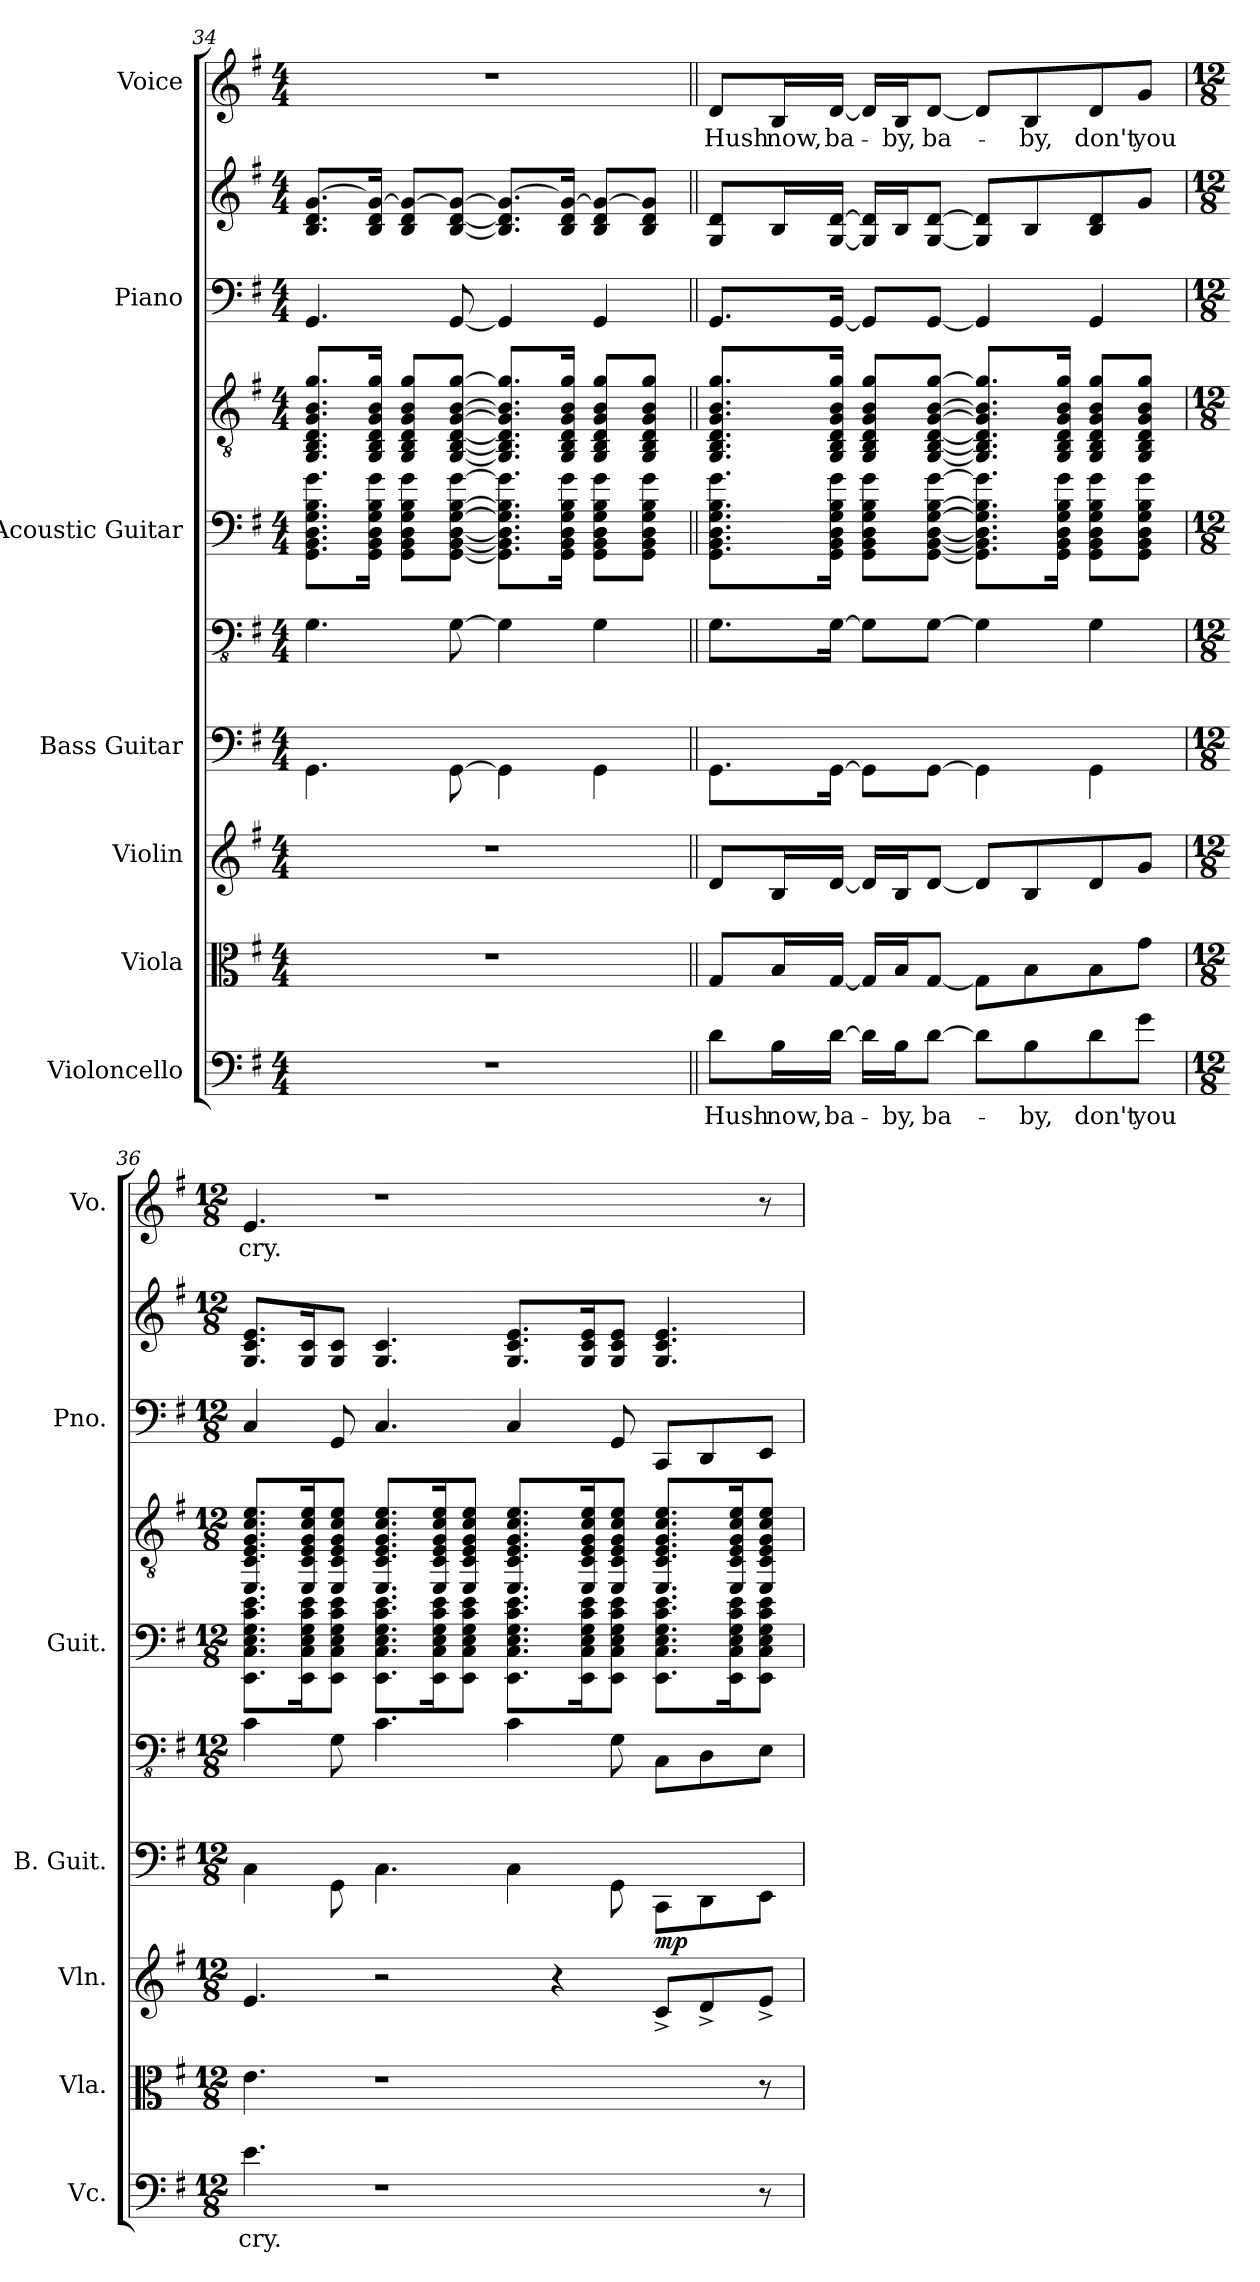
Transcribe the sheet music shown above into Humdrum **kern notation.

**kern	**text	**kern	**kern	**text	**dynam	**kern	**kern	**kern	**kern	**kern	**kern	**kern	**text
*part7	*part7	*part6	*part5	*part5	*part5	*part4	*part4	*part3	*part3	*part2	*part2	*part1	*part1
*staff10	*staff10	*staff9	*staff8	*staff8	*staff8	*staff7	*staff6	*staff5	*staff4	*staff3	*staff2	*staff1	*staff1
*I"Violoncello	*	*I"Viola	*I"Violin	*	*	*I"Bass Guitar	*	*I"Acoustic Guitar	*	*I"Piano	*	*I"Voice	*
*I'Vc.	*	*I'Vla.	*I'Vln.	*	*	*I'B. Guit.	*	*I'Guit.	*	*I'Pno.	*	*I'Vo.	*
!!LO:PB:g=z
*clefF4	*	*clefC3	*clefG2	*	*	*	*clefFv4	*	*clefGv2	*clefF4	*clefG2	*clefG2	*
*k[f#]	*	*k[f#]	*k[f#]	*	*	*k[f#]	*k[f#]	*k[f#]	*k[f#]	*k[f#]	*k[f#]	*k[f#]	*
*M4/4	*	*M4/4	*M4/4	*	*	*M4/4	*M4/4	*M4/4	*M4/4	*M4/4	*M4/4	*M4/4	*
=34	=34	=34	=34	=34	=34	=34	=34	=34	=34	=34	=34	=34	=34
1r	.	1r	1r	.	.	4.GG\	4.GG\	8.GG\ 8.BB\ 8.D\ 8.G\ 8.B\ 8.g\L	8.GG/ 8.BB/ 8.D/ 8.G/ 8.B/ 8.g/L	4.GG/	8.B/ 8.d/ [8.g/L	1r	.
.	.	.	.	.	.	.	.	16GG\ 16BB\ 16D\ 16G\ 16B\ 16g\Jk	16GG/ 16BB/ 16D/ 16G/ 16B/ 16g/Jk	.	16B/ 16d/ 16g/_Jk	.	.
.	.	.	.	.	.	.	.	8GG\ 8BB\ 8D\ 8G\ 8B\ 8g\L	8GG/ 8BB/ 8D/ 8G/ 8B/ 8g/L	.	8B/ 8d/ 8g/_L	.	.
.	.	.	.	.	.	[8GG\	[8GG\	[8GG\ [8BB\ [8D\ [8G\ [8B\ [8g\J	[8GG/ [8BB/ [8D/ [8G/ [8B/ [8g/J	[8GG/	[8B/ [8d/ 8g/_J	.	.
.	.	.	.	.	.	4GG\]	4GG\]	8.GG\] 8.BB\] 8.D\] 8.G\] 8.B\] 8.g\]L	8.GG/] 8.BB/] 8.D/] 8.G/] 8.B/] 8.g/]L	4GG/]	8.B/] 8.d/] 8.g/_L	.	.
.	.	.	.	.	.	.	.	16GG\ 16BB\ 16D\ 16G\ 16B\ 16g\Jk	16GG/ 16BB/ 16D/ 16G/ 16B/ 16g/Jk	.	16B/ 16d/ 16g/_Jk	.	.
.	.	.	.	.	.	4GG\	4GG\	8GG\ 8BB\ 8D\ 8G\ 8B\ 8g\L	8GG/ 8BB/ 8D/ 8G/ 8B/ 8g/L	4GG/	8B/ 8d/ 8g/_L	.	.
.	.	.	.	.	.	.	.	8GG\ 8BB\ 8D\ 8G\ 8B\ 8g\J	8GG/ 8BB/ 8D/ 8G/ 8B/ 8g/J	.	8B/ 8d/ 8g/]J	.	.
=35||	=35||	=35||	=35||	=35||	=35||	=35||	=35||	=35||	=35||	=35||	=35||	=35||	=35||
8d\L	Hush	8G/L	8d/L	.	.	8.GG\L	8.GG\L	8.GG\ 8.BB\ 8.D\ 8.G\ 8.B\ 8.g\L	8.GG/ 8.BB/ 8.D/ 8.G/ 8.B/ 8.g/L	8.GG/L	8G/ 8d/L	8d/L	Hush
16B\L	now,	16B/L	16B/L	.	.	.	.	.	.	.	16B/L	16B/L	now,
[16d\JJ	ba-	[16G/JJ	[16d/JJ	.	.	[16GG\Jk	[16GG\Jk	16GG\ 16BB\ 16D\ 16G\ 16B\ 16g\Jk	16GG/ 16BB/ 16D/ 16G/ 16B/ 16g/Jk	[16GG/Jk	[16G/ [16d/JJ	[16d/JJ	ba-
16d\LL]	.	16G/LL]	16d/LL]	.	.	8GG\L]	8GG\L]	8GG\ 8BB\ 8D\ 8G\ 8B\ 8g\L	8GG/ 8BB/ 8D/ 8G/ 8B/ 8g/L	8GG/L]	16G/] 16d/]LL	16d/LL]	.
16B\J	-by,	16B/J	16B/J	.	.	.	.	.	.	.	16B/J	16B/J	-by,
[8d\J	ba-	[8G/J	[8d/J	.	.	[8GG\J	[8GG\J	[8GG\ [8BB\ [8D\ [8G\ [8B\ [8g\J	[8GG/ [8BB/ [8D/ [8G/ [8B/ [8g/J	[8GG/J	[8G/ [8d/J	[8d/J	ba-
8d\L]	.	8G\L]	8d/L]	.	.	4GG\]	4GG\]	8.GG\] 8.BB\] 8.D\] 8.G\] 8.B\] 8.g\]L	8.GG/] 8.BB/] 8.D/] 8.G/] 8.B/] 8.g/]L	4GG/]	8G/] 8d/]L	8d/L]	.
8B\	-by,	8B\	8B/	.	.	.	.	.	.	.	8B/	8B/	-by,
.	.	.	.	.	.	.	.	16GG\ 16BB\ 16D\ 16G\ 16B\ 16g\Jk	16GG/ 16BB/ 16D/ 16G/ 16B/ 16g/Jk	.	.	.	.
8d\	don't	8B\	8d/	.	.	4GG\	4GG\	8GG\ 8BB\ 8D\ 8G\ 8B\ 8g\L	8GG/ 8BB/ 8D/ 8G/ 8B/ 8g/L	4GG/	8B/ 8d/	8d/	don't
8g\J	you	8g\J	8g/J	.	.	.	.	8GG\ 8BB\ 8D\ 8G\ 8B\ 8g\J	8GG/ 8BB/ 8D/ 8G/ 8B/ 8g/J	.	8g/J	8g/J	you
=36	=36	=36	=36	=36	=36	=36	=36	=36	=36	=36	=36	=36	=36
*M12/8	*	*M12/8	*M12/8	*	*	*M12/8	*M12/8	*M12/8	*M12/8	*M12/8	*M12/8	*M12/8	*
4.e\	cry.	4.e\	4.e/	.	.	4C\	4C\	8.EE\ 8.C\ 8.E\ 8.G\ 8.c\ 8.e\L	8.EE/ 8.C/ 8.E/ 8.G/ 8.c/ 8.e/L	4C/	8.G/ 8.c/ 8.e/L	4.e/	cry.
.	.	.	.	.	.	.	.	16EE\ 16C\ 16E\ 16G\ 16c\ 16e\K	16EE/ 16C/ 16E/ 16G/ 16c/ 16e/K	.	16G/ 16c/K	.	.
.	.	.	.	.	.	8GG\	8GG\	8EE\ 8C\ 8E\ 8G\ 8c\ 8e\J	8EE/ 8C/ 8E/ 8G/ 8c/ 8e/J	8GG/	8G/ 8c/J	.	.
1r	.	1r	2r	.	.	4.C\	4.C\	8.EE\ 8.C\ 8.E\ 8.G\ 8.c\ 8.e\L	8.EE/ 8.C/ 8.E/ 8.G/ 8.c/ 8.e/L	4.C/	4.G/ 4.c/	1r	.
.	.	.	.	.	.	.	.	16EE\ 16C\ 16E\ 16G\ 16c\ 16e\K	16EE/ 16C/ 16E/ 16G/ 16c/ 16e/K	.	.	.	.
.	.	.	.	.	.	.	.	8EE\ 8C\ 8E\ 8G\ 8c\ 8e\J	8EE/ 8C/ 8E/ 8G/ 8c/ 8e/J	.	.	.	.
.	.	.	.	.	.	4C\	4C\	8.EE\ 8.C\ 8.E\ 8.G\ 8.c\ 8.e\L	8.EE/ 8.C/ 8.E/ 8.G/ 8.c/ 8.e/L	4C/	8.G/ 8.c/ 8.e/L	.	.
.	.	.	4r	.	.	.	.	.	.	.	.	.	.
.	.	.	.	.	.	.	.	16EE\ 16C\ 16E\ 16G\ 16c\ 16e\K	16EE/ 16C/ 16E/ 16G/ 16c/ 16e/K	.	16G/ 16c/ 16e/K	.	.
.	.	.	.	.	.	8GG\	8GG\	8EE\ 8C\ 8E\ 8G\ 8c\ 8e\J	8EE/ 8C/ 8E/ 8G/ 8c/ 8e/J	8GG/	8G/ 8c/ 8e/J	.	.
!	!	!	!	!	!LO:DY:b	!	!	!	!	!	!	!	!
.	.	.	8c^/L	.	mp	8CC\L	8CC\L	8.EE\ 8.C\ 8.E\ 8.G\ 8.c\ 8.e\L	8.EE/ 8.C/ 8.E/ 8.G/ 8.c/ 8.e/L	8CC/L	4.G/ 4.c/ 4.e/	.	.
.	.	.	8d^/	.	.	8DD\	8DD\	.	.	8DD/	.	.	.
.	.	.	.	.	.	.	.	16EE\ 16C\ 16E\ 16G\ 16c\ 16e\K	16EE/ 16C/ 16E/ 16G/ 16c/ 16e/K	.	.	.	.
8r	.	8r	8e^/J	.	.	8EE\J	8EE\J	8EE\ 8C\ 8E\ 8G\ 8c\ 8e\J	8EE/ 8C/ 8E/ 8G/ 8c/ 8e/J	8EE/J	.	8r	.
=	=	=	=	=	=	=	=	=	=	=	=	=	=
*-	*-	*-	*-	*-	*-	*-	*-	*-	*-	*-	*-	*-	*-
